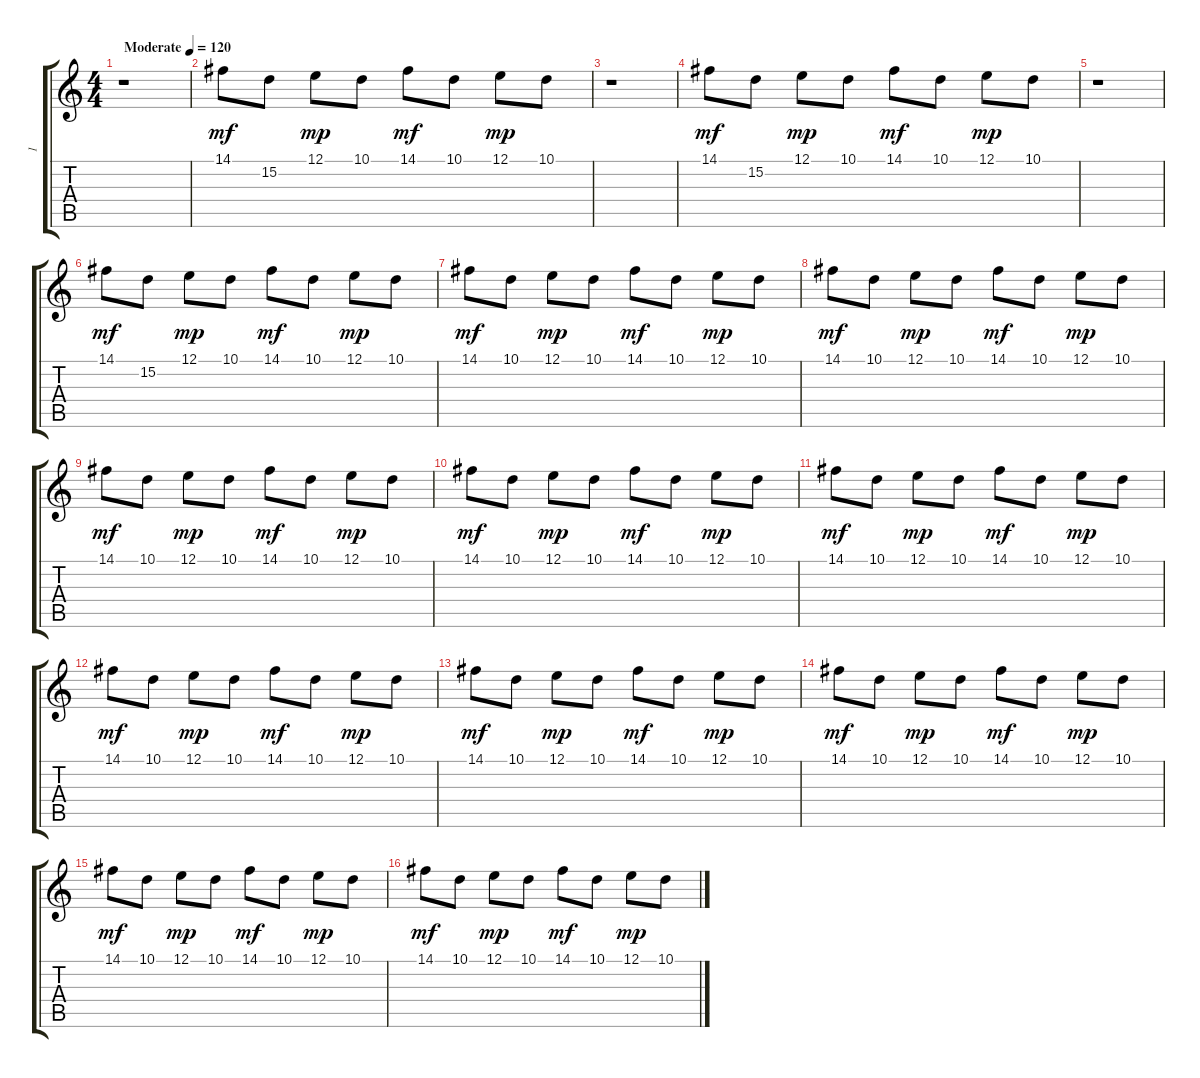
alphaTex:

\track ("1" "1") {instrument piccolo}
\staff {score tabs}
\tuning (E4 B3 G3 D3 A2 E2) {hide}
\ts (4 4)
\tempo (120 "Moderate")
\clef g2
\ks c
r.1{dy mf instrument piccolo} |
14.1.8 15.2.8 12.1.8{dy mp} 10.1.8 14.1.8{dy mf} 10.1.8 12.1.8{dy mp} 10.1.8 |
r.1 |
14.1.8{dy mf} 15.2.8 12.1.8{dy mp} 10.1.8 14.1.8{dy mf} 10.1.8 12.1.8{dy mp} 10.1.8 |
r.1 |
14.1.8{dy mf} 15.2.8 12.1.8{dy mp} 10.1.8 14.1.8{dy mf} 10.1.8 12.1.8{dy mp} 10.1.8 |
14.1.8{dy mf} 10.1.8 12.1.8{dy mp} 10.1.8 14.1.8{dy mf} 10.1.8 12.1.8{dy mp} 10.1.8 |
14.1.8{dy mf} 10.1.8 12.1.8{dy mp} 10.1.8 14.1.8{dy mf} 10.1.8 12.1.8{dy mp} 10.1.8 |
14.1.8{dy mf} 10.1.8 12.1.8{dy mp} 10.1.8 14.1.8{dy mf} 10.1.8 12.1.8{dy mp} 10.1.8 |
14.1.8{dy mf} 10.1.8 12.1.8{dy mp} 10.1.8 14.1.8{dy mf} 10.1.8 12.1.8{dy mp} 10.1.8 |
14.1.8{dy mf} 10.1.8 12.1.8{dy mp} 10.1.8 14.1.8{dy mf} 10.1.8 12.1.8{dy mp} 10.1.8 |
14.1.8{dy mf} 10.1.8 12.1.8{dy mp} 10.1.8 14.1.8{dy mf} 10.1.8 12.1.8{dy mp} 10.1.8 |
14.1.8{dy mf} 10.1.8 12.1.8{dy mp} 10.1.8 14.1.8{dy mf} 10.1.8 12.1.8{dy mp} 10.1.8 |
14.1.8{dy mf} 10.1.8 12.1.8{dy mp} 10.1.8 14.1.8{dy mf} 10.1.8 12.1.8{dy mp} 10.1.8 |
14.1.8{dy mf} 10.1.8 12.1.8{dy mp} 10.1.8 14.1.8{dy mf} 10.1.8 12.1.8{dy mp} 10.1.8 |
14.1.8{dy mf} 10.1.8 12.1.8{dy mp} 10.1.8 14.1.8{dy mf} 10.1.8 12.1.8{dy mp} 10.1.8
